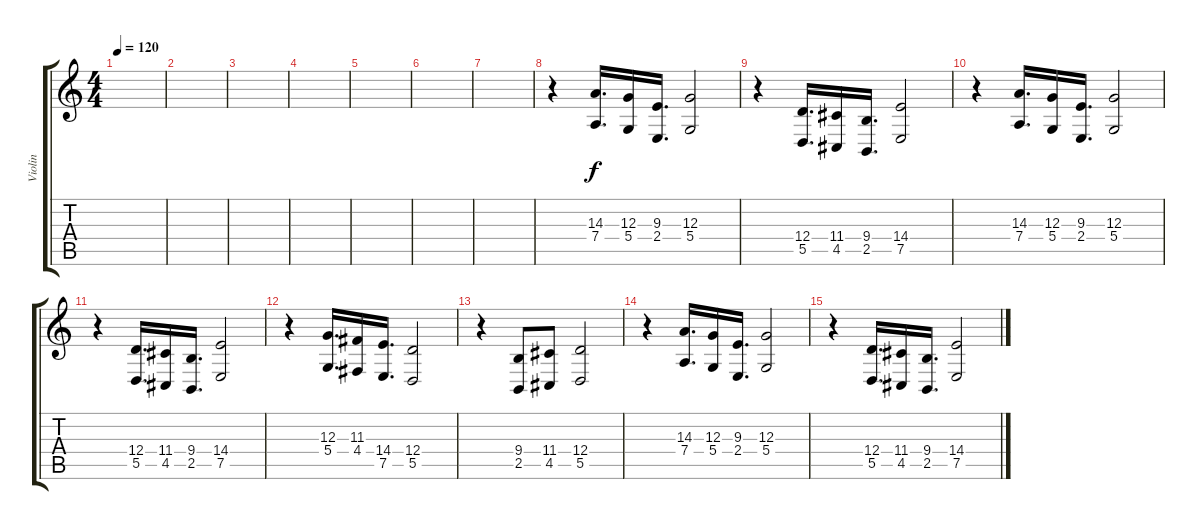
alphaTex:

\track ("Violin" "Violin") {instrument violin}
\staff {score tabs}
\tuning (E4 B3 G3 D3 A2 E2) {hide}
\ts (4 4)
\tempo 120
\clef g2
\ks c
|
|
|
|
|
|
|
r.4 (14.3 7.4).16{d} (12.3 5.4).16 (9.3 2.4).16{d} (12.3 5.4).2 |
r.4 (12.4 5.5).16{d} (11.4 4.5).16 (9.4 2.5).16{d} (14.4 7.5).2 |
r.4 (14.3 7.4).16{d} (12.3 5.4).16 (9.3 2.4).16{d} (12.3 5.4).2 |
r.4 (12.4 5.5).16{d} (11.4 4.5).16 (9.4 2.5).16{d} (14.4 7.5).2 |
r.4 (12.3 5.4).16{d} (11.3 4.4).16 (14.4 7.5).16{d} (12.4 5.5).2 |
r.4 (9.4 2.5).8 (11.4 4.5).8 (12.4 5.5).2 |
r.4 (14.3 7.4).16{d} (12.3 5.4).16 (9.3 2.4).16{d} (12.3 5.4).2 |
r.4 (12.4 5.5).16{d} (11.4 4.5).16 (9.4 2.5).16{d} (14.4 7.5).2
